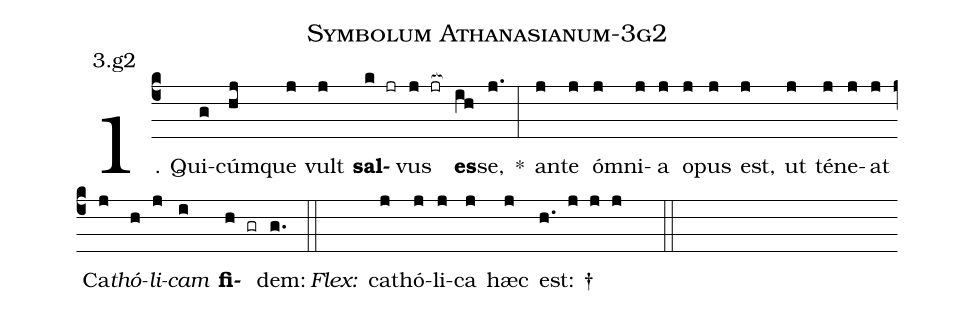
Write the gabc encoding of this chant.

name: Symbolum Athanasianum-3g2;
annotation: 3.g2;
%%
(c4)1. Qui(g)cúm(hj)que(j) vult(j) <b>sal</b>(k jr)vus(j jr[ocb:1{]) <b>es</b>(ih[ocb:0}])se,(j.) *(:) an(j)te(j) óm(j)ni(j)a(j) o(j)pus(j) est,(j) ut(j) té(j)ne(j)at(j) Ca(j)<i>thó</i>(h)<i>li</i>(j)<i>cam</i>(i) <b>fi</b>(h gr)dem:(g.) (::)
<i>Flex:</i>()  ca(j)thó(j)li(j)ca(j) hæc(j) est: †(h. j j j  ::)
